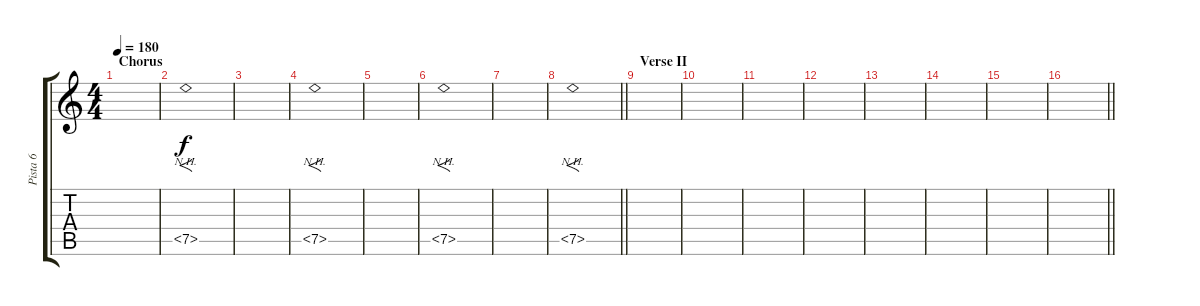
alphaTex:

\track ("Pista 6" "Pista 6") {instrument overdrivenguitar}
\staff {score tabs}
\tuning (E4 B3 G3 D3 A2 D2) {hide}
\ts (4 4)
\section ("" "Chorus")
\tempo 180
\clef g2
\ks c
|
7.5{nh}.1{f} |
|
7.5{nh}.1{f} |
|
7.5{nh}.1{f} |
|
\barLineRight lightlight
7.5{nh}.1{f} |
\section ("" "Verse II")
|
|
|
|
|
|
|
\barLineRight lightlight
